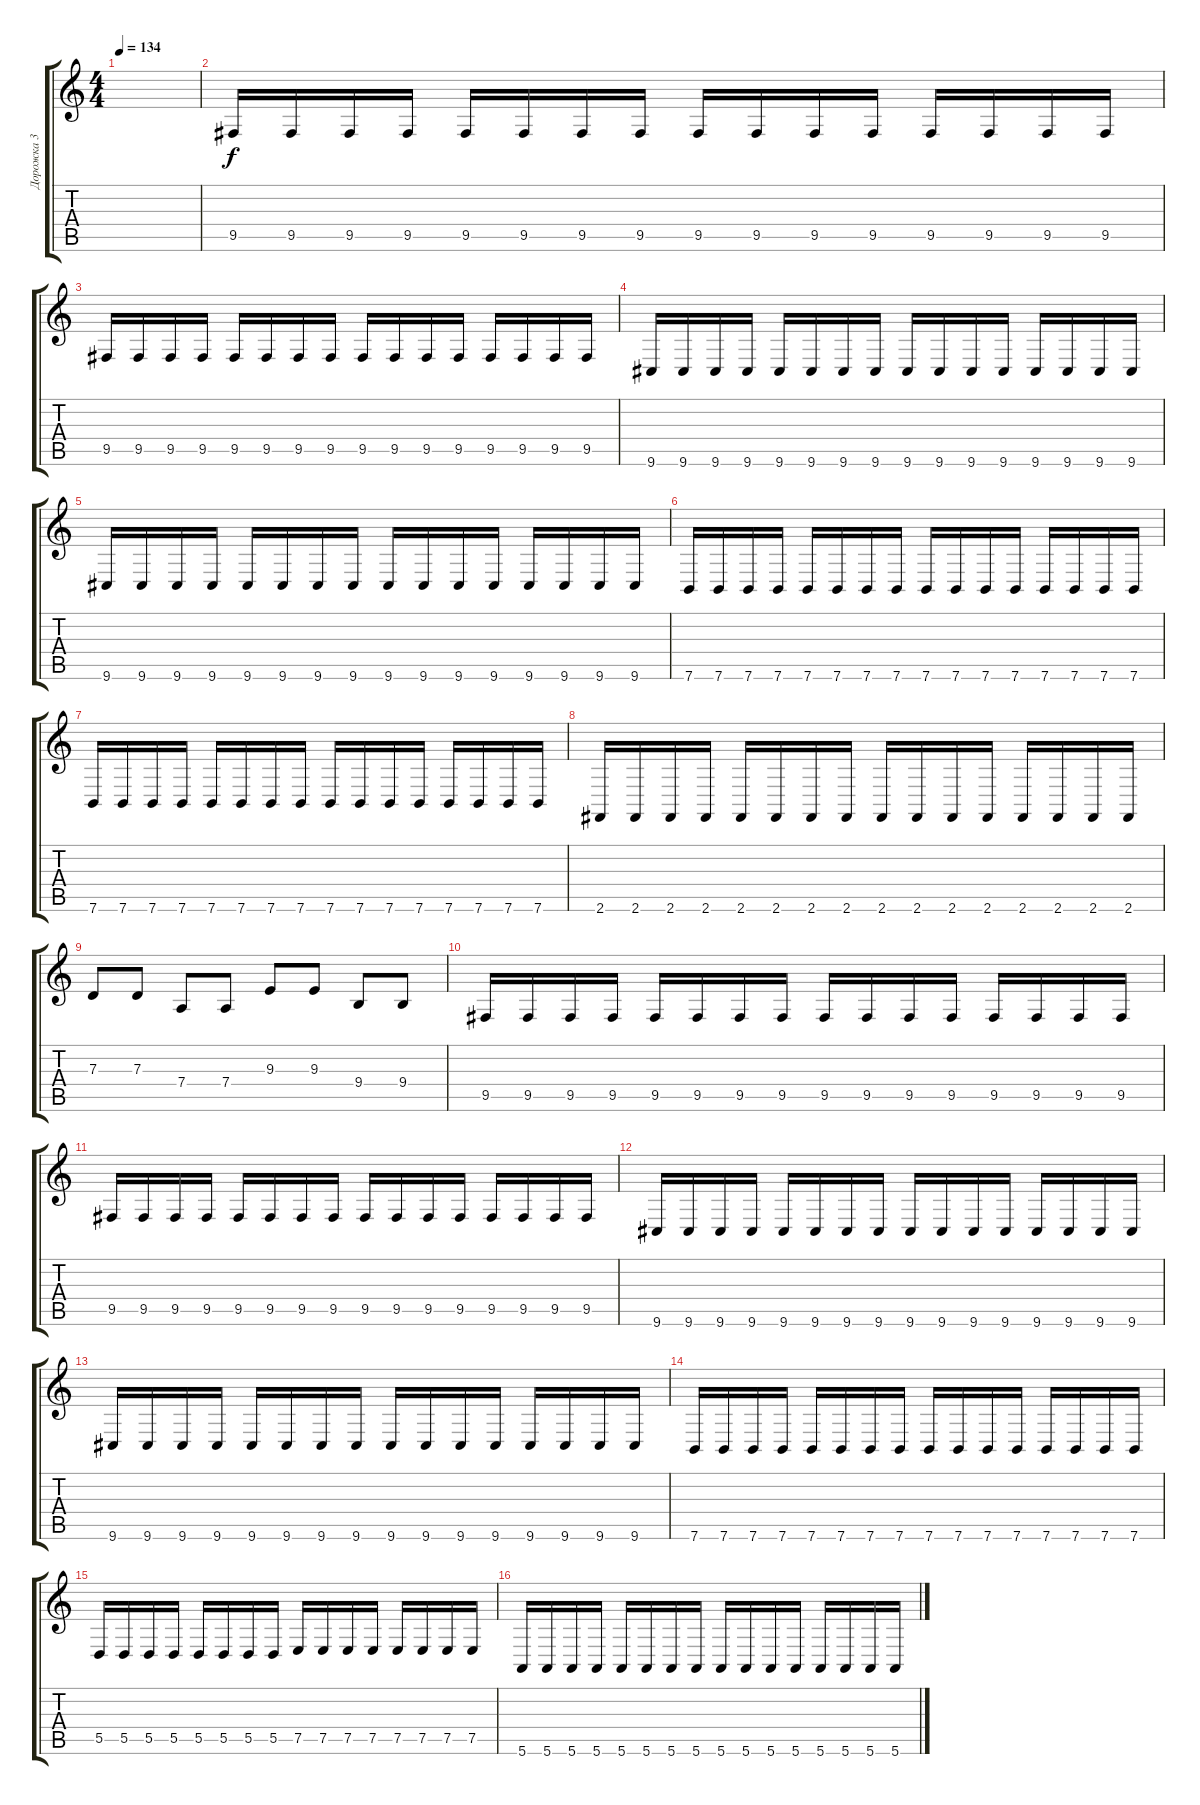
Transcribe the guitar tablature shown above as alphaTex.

\track ("Дорожка 3" "Дорожка 3") {instrument pizzicatostrings}
\staff {score tabs}
\tuning (E4 B3 G3 D3 A2 E2) {hide}
\ts (4 4)
\tempo 134
\clef g2
\ks c
|
9.5.16 9.5.16 9.5.16 9.5.16 9.5.16 9.5.16 9.5.16 9.5.16 9.5.16 9.5.16 9.5.16 9.5.16 9.5.16 9.5.16 9.5.16 9.5.16 |
9.5.16 9.5.16 9.5.16 9.5.16 9.5.16 9.5.16 9.5.16 9.5.16 9.5.16 9.5.16 9.5.16 9.5.16 9.5.16 9.5.16 9.5.16 9.5.16 |
9.6.16 9.6.16 9.6.16 9.6.16 9.6.16 9.6.16 9.6.16 9.6.16 9.6.16 9.6.16 9.6.16 9.6.16 9.6.16 9.6.16 9.6.16 9.6.16 |
9.6.16 9.6.16 9.6.16 9.6.16 9.6.16 9.6.16 9.6.16 9.6.16 9.6.16 9.6.16 9.6.16 9.6.16 9.6.16 9.6.16 9.6.16 9.6.16 |
7.6.16 7.6.16 7.6.16 7.6.16 7.6.16 7.6.16 7.6.16 7.6.16 7.6.16 7.6.16 7.6.16 7.6.16 7.6.16 7.6.16 7.6.16 7.6.16 |
7.6.16 7.6.16 7.6.16 7.6.16 7.6.16 7.6.16 7.6.16 7.6.16 7.6.16 7.6.16 7.6.16 7.6.16 7.6.16 7.6.16 7.6.16 7.6.16 |
2.6.16 2.6.16 2.6.16 2.6.16 2.6.16 2.6.16 2.6.16 2.6.16 2.6.16 2.6.16 2.6.16 2.6.16 2.6.16 2.6.16 2.6.16 2.6.16 |
7.3.8{volume 11} 7.3.8 7.4.8 7.4.8 9.3.8 9.3.8 9.4.8 9.4.8 |
9.5.16{volume 5} 9.5.16 9.5.16 9.5.16 9.5.16 9.5.16 9.5.16 9.5.16 9.5.16 9.5.16 9.5.16 9.5.16 9.5.16 9.5.16 9.5.16 9.5.16 |
9.5.16 9.5.16 9.5.16 9.5.16 9.5.16 9.5.16 9.5.16 9.5.16 9.5.16 9.5.16 9.5.16 9.5.16 9.5.16 9.5.16 9.5.16 9.5.16 |
9.6.16 9.6.16 9.6.16 9.6.16 9.6.16 9.6.16 9.6.16 9.6.16 9.6.16 9.6.16 9.6.16 9.6.16 9.6.16 9.6.16 9.6.16 9.6.16 |
9.6.16 9.6.16 9.6.16 9.6.16 9.6.16 9.6.16 9.6.16 9.6.16 9.6.16 9.6.16 9.6.16 9.6.16 9.6.16 9.6.16 9.6.16 9.6.16 |
7.6.16 7.6.16 7.6.16 7.6.16 7.6.16 7.6.16 7.6.16 7.6.16 7.6.16 7.6.16 7.6.16 7.6.16 7.6.16 7.6.16 7.6.16 7.6.16 |
5.5.16 5.5.16 5.5.16 5.5.16 5.5.16 5.5.16 5.5.16 5.5.16 7.5.16 7.5.16 7.5.16 7.5.16 7.5.16 7.5.16 7.5.16 7.5.16 |
5.6.16 5.6.16 5.6.16 5.6.16 5.6.16 5.6.16 5.6.16 5.6.16 5.6.16 5.6.16 5.6.16 5.6.16 5.6.16 5.6.16 5.6.16 5.6.16
